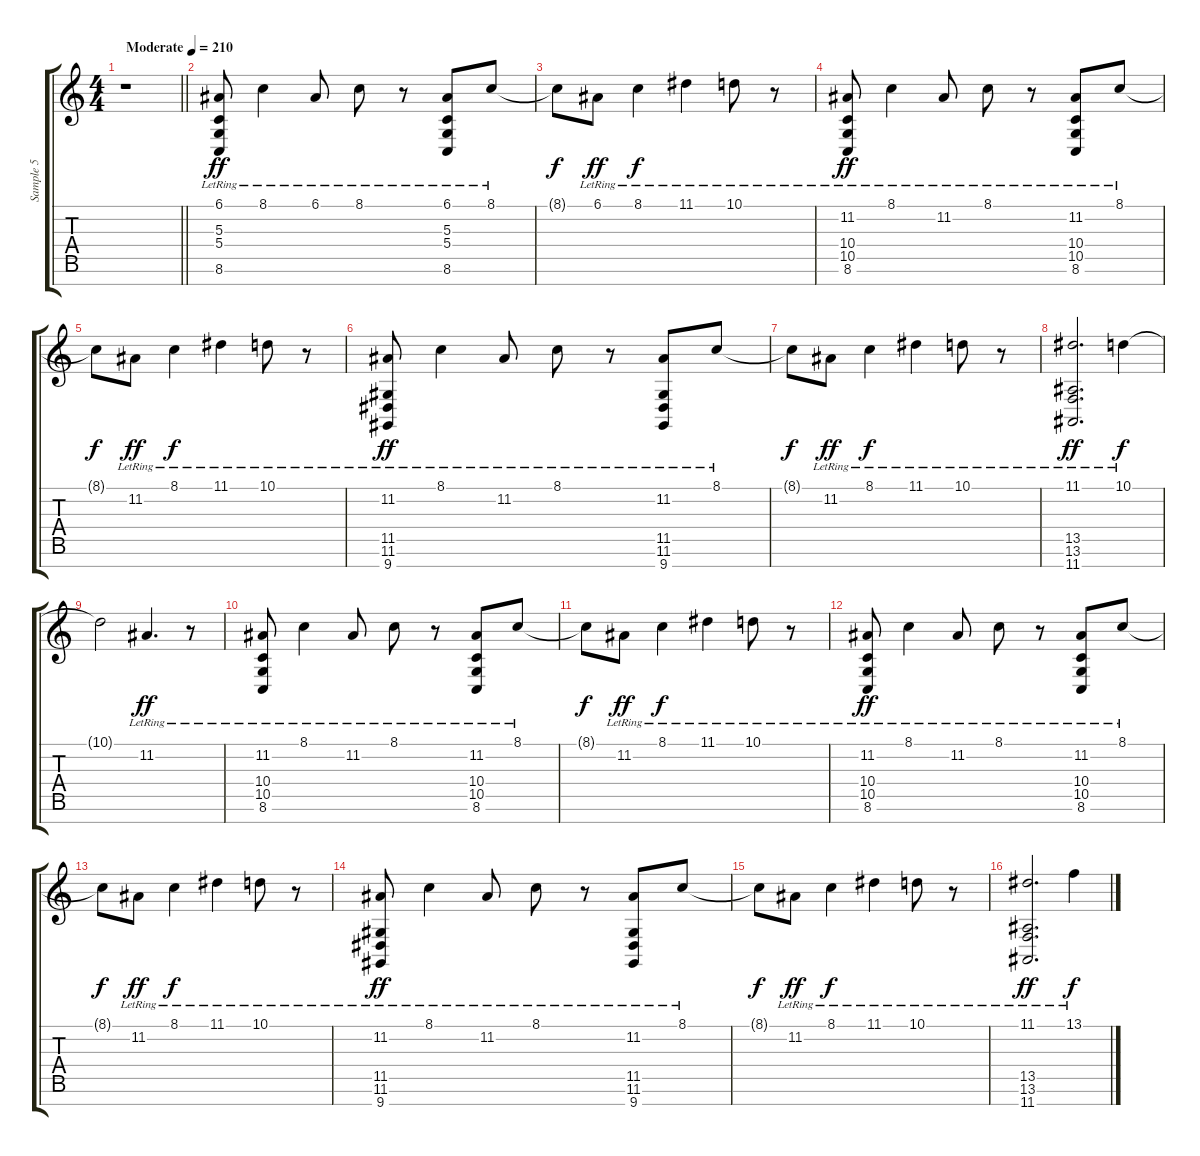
\track ("Sample 5" "Sample 5") {instrument electricgrandpiano}
\staff {score tabs}
\tuning (E4 B3 G3 D3 A2 E2 B1) {hide}
\ts (4 4)
\tempo (210 "Moderate")
\clef g2
\barLineRight lightlight
\ks c
r.1{dy ff instrument electricgrandpiano} |
\section ("" " ")
(6.1{lr} 5.3{lr} 5.4{lr} 8.6{lr}).8 8.1{lr}.4 6.1{lr}.8 8.1{lr}.8 r.8 (6.1{lr} 5.3{lr} 5.4{lr} 8.6{lr}).8 8.1{lr}.8 |
8.1{t}.8{dy f} 6.1{lr}.8{dy ff} 8.1{lr}.4{dy f} 11.1{lr}.4 10.1{lr}.8 r.8 |
(11.2{lr} 10.4{lr} 10.5{lr} 8.6{lr}).8{dy ff} 8.1{lr}.4 11.2{lr}.8 8.1{lr}.8 r.8 (11.2{lr} 10.4{lr} 10.5{lr} 8.6{lr}).8 8.1{lr}.8 |
8.1{t}.8{dy f} 11.2{lr}.8{dy ff} 8.1{lr}.4{dy f} 11.1{lr}.4 10.1{lr}.8 r.8 |
(11.2{lr} 11.5{lr} 11.6{lr} 9.7{lr}).8{dy ff} 8.1{lr}.4 11.2{lr}.8 8.1{lr}.8 r.8 (11.2{lr} 11.5{lr} 11.6{lr} 9.7{lr}).8 8.1{lr}.8 |
8.1{t}.8{dy f} 11.2{lr}.8{dy ff} 8.1{lr}.4{dy f} 11.1{lr}.4 10.1{lr}.8 r.8 |
(11.1{lr} 13.5{lr} 13.6{lr} 11.7{lr}).2{d dy ff} 10.1{lr}.4{dy f} |
10.1{t}.2 11.2{lr}.4{d dy ff} r.8 |
(11.2{lr} 10.4{lr} 10.5{lr} 8.6{lr}).8 8.1{lr}.4 11.2{lr}.8 8.1{lr}.8 r.8 (11.2{lr} 10.4{lr} 10.5{lr} 8.6{lr}).8 8.1{lr}.8 |
8.1{t}.8{dy f} 11.2{lr}.8{dy ff} 8.1{lr}.4{dy f} 11.1{lr}.4 10.1{lr}.8 r.8 |
(11.2{lr} 10.4{lr} 10.5{lr} 8.6{lr}).8{dy ff} 8.1{lr}.4 11.2{lr}.8 8.1{lr}.8 r.8 (11.2{lr} 10.4{lr} 10.5{lr} 8.6{lr}).8 8.1{lr}.8 |
8.1{t}.8{dy f} 11.2{lr}.8{dy ff} 8.1{lr}.4{dy f} 11.1{lr}.4 10.1{lr}.8 r.8 |
(11.2{lr} 11.5{lr} 11.6{lr} 9.7{lr}).8{dy ff} 8.1{lr}.4 11.2{lr}.8 8.1{lr}.8 r.8 (11.2{lr} 11.5{lr} 11.6{lr} 9.7{lr}).8 8.1{lr}.8 |
8.1{t}.8{dy f} 11.2{lr}.8{dy ff} 8.1{lr}.4{dy f} 11.1{lr}.4 10.1{lr}.8 r.8 |
(11.1{lr} 13.5{lr} 13.6{lr} 11.7{lr}).2{d dy ff} 13.1{lr}.4{dy f}
